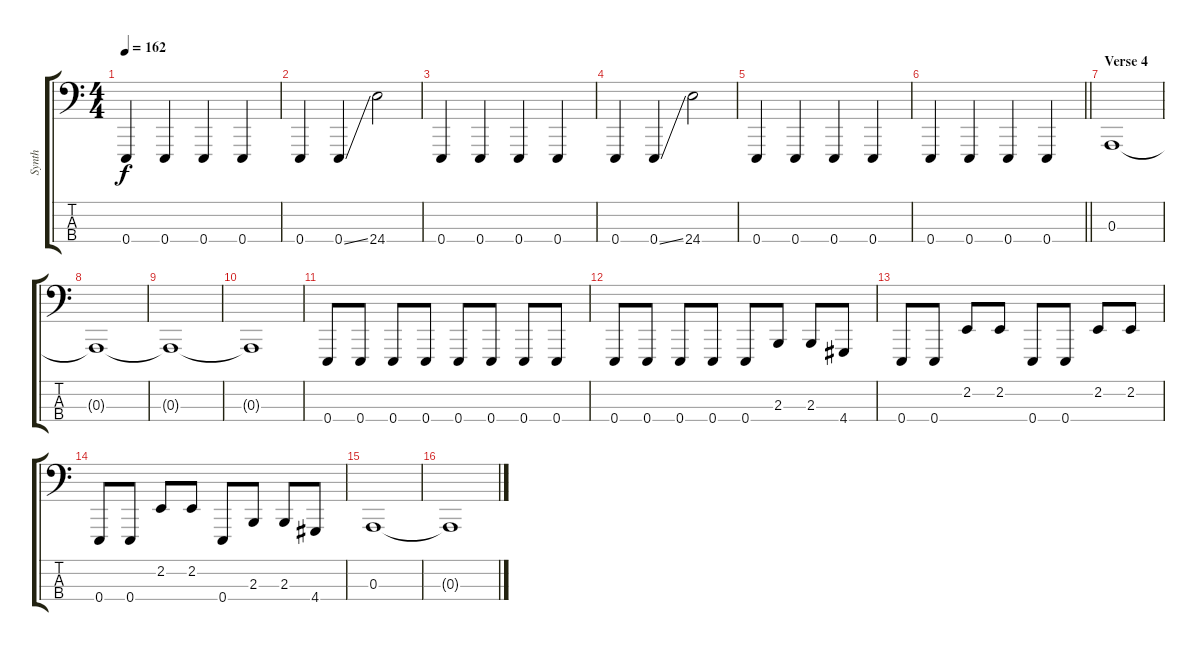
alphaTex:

\track ("Synth" "Synth") {instrument lead2sawtooth}
\staff {score tabs}
\tuning (G2 D2 A1 E1) {hide}
\ts (4 4)
\tempo 162
\clef f4
\ks c
0.4.4{dy f} 0.4.4 0.4.4 0.4.4 |
0.4.4 0.4{ss}.4 24.4.2 |
0.4.4 0.4.4 0.4.4 0.4.4 |
0.4.4 0.4{ss}.4 24.4.2 |
0.4.4 0.4.4 0.4.4 0.4.4 |
\barLineRight lightlight
0.4.4 0.4.4 0.4.4 0.4.4 |
\section ("" "Verse 4")
0.3.1 |
0.3{t}.1 |
0.3{t}.1 |
0.3{t}.1 |
0.4.8 0.4.8 0.4.8 0.4.8 0.4.8 0.4.8 0.4.8 0.4.8 |
0.4.8 0.4.8 0.4.8 0.4.8 0.4.8 2.3.8 2.3.8 4.4.8 |
0.4.8 0.4.8 2.2.8 2.2.8 0.4.8 0.4.8 2.2.8 2.2.8 |
0.4.8 0.4.8 2.2.8 2.2.8 0.4.8 2.3.8 2.3.8 4.4.8 |
0.3.1 |
0.3{t}.1
